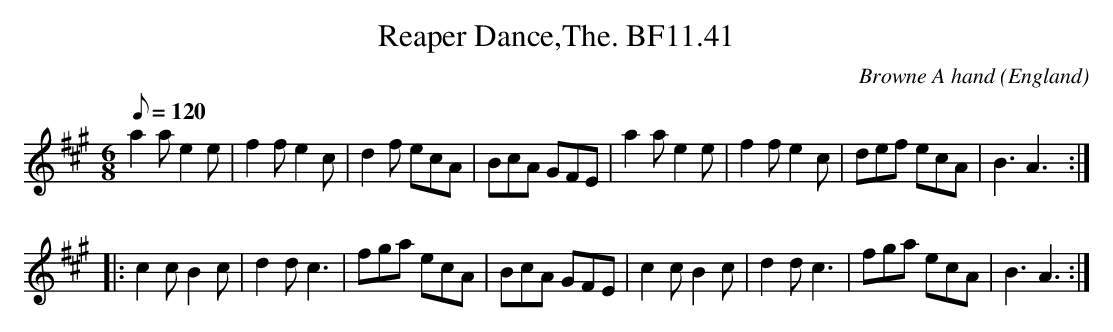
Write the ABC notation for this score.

X:1
T:Reaper Dance,The. BF11.41
M:6/8
Q:120
C:Browne A hand
O:England
K:A
a2ae2e|f2fe2c|d2f ecA|BcA GFE|
a2ae2e|f2fe2c|def ecA|B3A3::!
c2cB2c|d2dc3|fga ecA|BcA GFE|
c2cB2c|d2dc3|fga ecA|B3A3:|]
